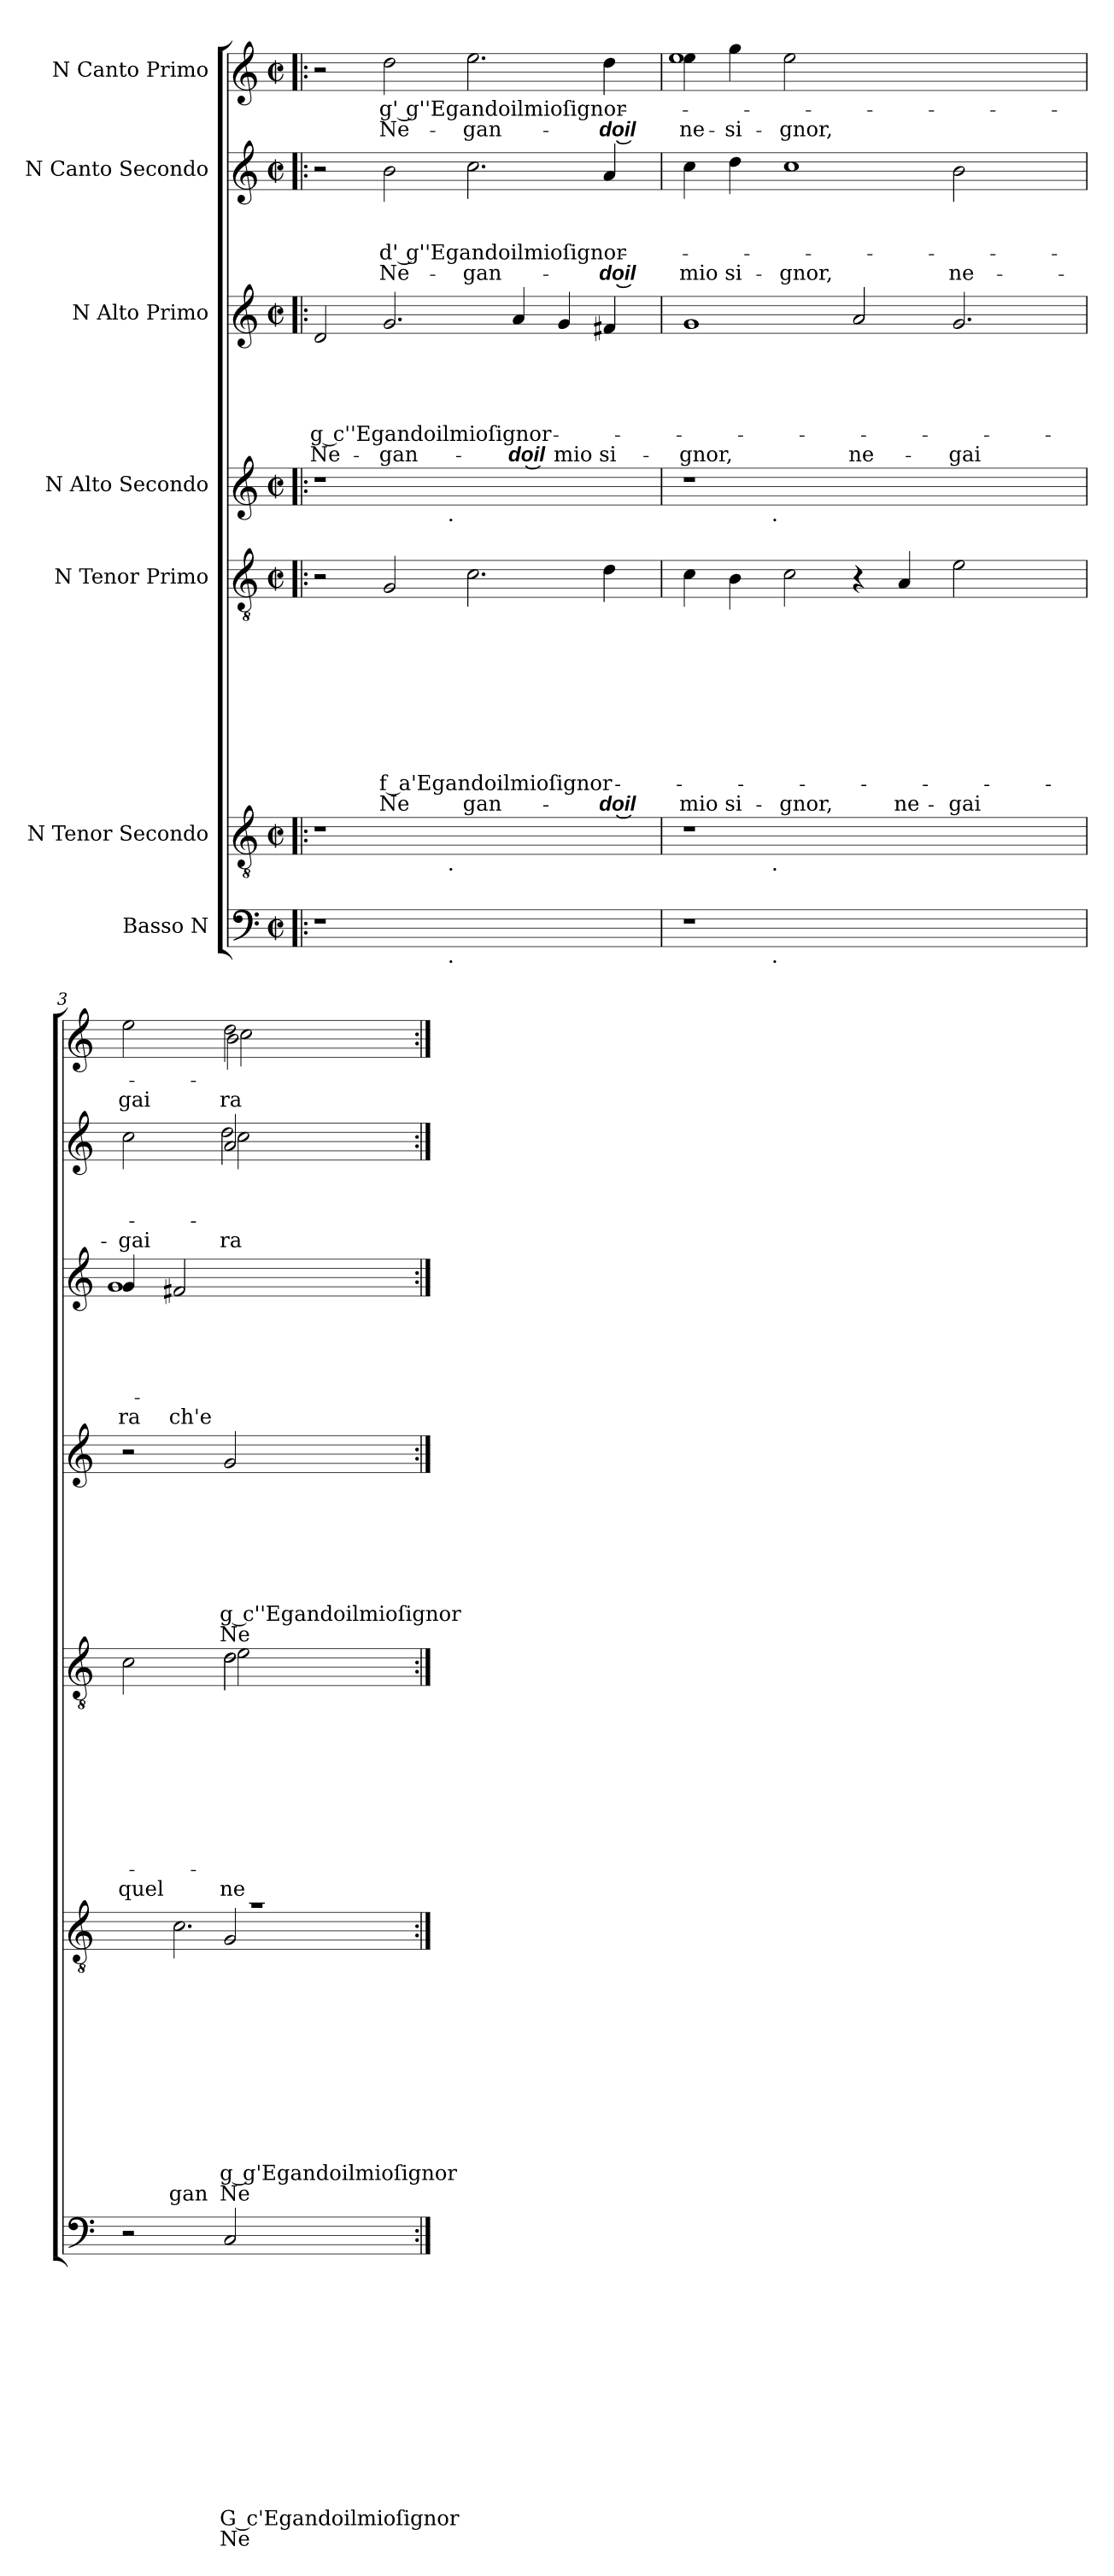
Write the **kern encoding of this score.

**kern	**text	**text	**text	**text	**text	**text	**text	**text	**text	**text	**text	**text	**text	**text	**kern	**text	**text	**text	**text	**text	**text	**text	**text	**text	**text	**text	**text	**kern	**text	**text	**text	**text	**text	**text	**text	**text	**text	**text	**kern	**text	**text	**text	**text	**text	**text	**text	**text	**kern	**text	**text	**text	**text	**text	**text	**kern	**text	**text	**text	**text	**kern	**text	**text
*part7	*part7	*part7	*part7	*part7	*part7	*part7	*part7	*part7	*part7	*part7	*part7	*part7	*part7	*part7	*part6	*part6	*part6	*part6	*part6	*part6	*part6	*part6	*part6	*part6	*part6	*part6	*part6	*part5	*part5	*part5	*part5	*part5	*part5	*part5	*part5	*part5	*part5	*part5	*part4	*part4	*part4	*part4	*part4	*part4	*part4	*part4	*part4	*part3	*part3	*part3	*part3	*part3	*part3	*part3	*part2	*part2	*part2	*part2	*part2	*part1	*part1	*part1
*staff7	*staff7	*staff7	*staff7	*staff7	*staff7	*staff7	*staff7	*staff7	*staff7	*staff7	*staff7	*staff7	*staff7	*staff7	*staff6	*staff6	*staff6	*staff6	*staff6	*staff6	*staff6	*staff6	*staff6	*staff6	*staff6	*staff6	*staff6	*staff5	*staff5	*staff5	*staff5	*staff5	*staff5	*staff5	*staff5	*staff5	*staff5	*staff5	*staff4	*staff4	*staff4	*staff4	*staff4	*staff4	*staff4	*staff4	*staff4	*staff3	*staff3	*staff3	*staff3	*staff3	*staff3	*staff3	*staff2	*staff2	*staff2	*staff2	*staff2	*staff1	*staff1	*staff1
*I"Basso N	*	*	*	*	*	*	*	*	*	*	*	*	*	*	*I"N Tenor Secondo	*	*	*	*	*	*	*	*	*	*	*	*	*I"N Tenor Primo	*	*	*	*	*	*	*	*	*	*	*I"N Alto Secondo	*	*	*	*	*	*	*	*	*I"N Alto Primo	*	*	*	*	*	*	*I"N Canto Secondo	*	*	*	*	*I"N Canto Primo	*	*
*clefF4	*	*	*	*	*	*	*	*	*	*	*	*	*	*	*clefGv2	*	*	*	*	*	*	*	*	*	*	*	*	*clefGv2	*	*	*	*	*	*	*	*	*	*	*clefG2	*	*	*	*	*	*	*	*	*clefG2	*	*	*	*	*	*	*clefG2	*	*	*	*	*clefG2	*	*
*k[]	*	*	*	*	*	*	*	*	*	*	*	*	*	*	*k[]	*	*	*	*	*	*	*	*	*	*	*	*	*k[]	*	*	*	*	*	*	*	*	*	*	*k[]	*	*	*	*	*	*	*	*	*k[]	*	*	*	*	*	*	*k[]	*	*	*	*	*k[]	*	*
*C:	*	*	*	*	*	*	*	*	*	*	*	*	*	*	*C:	*	*	*	*	*	*	*	*	*	*	*	*	*C:	*	*	*	*	*	*	*	*	*	*	*C:	*	*	*	*	*	*	*	*	*C:	*	*	*	*	*	*	*C:	*	*	*	*	*C:	*	*
*M2/2	*	*	*	*	*	*	*	*	*	*	*	*	*	*	*M2/2	*	*	*	*	*	*	*	*	*	*	*	*	*M2/2	*	*	*	*	*	*	*	*	*	*	*M2/2	*	*	*	*	*	*	*	*	*M2/2	*	*	*	*	*	*	*M2/2	*	*	*	*	*M2/2	*	*
*met(c|)	*	*	*	*	*	*	*	*	*	*	*	*	*	*	*met(c|)	*	*	*	*	*	*	*	*	*	*	*	*	*met(c|)	*	*	*	*	*	*	*	*	*	*	*met(c|)	*	*	*	*	*	*	*	*	*met(c|)	*	*	*	*	*	*	*met(c|)	*	*	*	*	*met(c|)	*	*
=1!|:	=1!|:	=1!|:	=1!|:	=1!|:	=1!|:	=1!|:	=1!|:	=1!|:	=1!|:	=1!|:	=1!|:	=1!|:	=1!|:	=1!|:	=1!|:	=1!|:	=1!|:	=1!|:	=1!|:	=1!|:	=1!|:	=1!|:	=1!|:	=1!|:	=1!|:	=1!|:	=1!|:	=1!|:	=1!|:	=1!|:	=1!|:	=1!|:	=1!|:	=1!|:	=1!|:	=1!|:	=1!|:	=1!|:	=1!|:	=1!|:	=1!|:	=1!|:	=1!|:	=1!|:	=1!|:	=1!|:	=1!|:	=1!|:	=1!|:	=1!|:	=1!|:	=1!|:	=1!|:	=1!|:	=1!|:	=1!|:	=1!|:	=1!|:	=1!|:	=1!|:	=1!|:	=1!|:
!	!	!	!	!	!	!	!	!	!	!	!	!	!	!	!	!	!	!	!	!	!	!	!	!	!	!	!	!	!	!	!	!	!	!	!	!	!	!	!	!	!	!	!	!	!	!	!	!	!	!	!	!	!LO:LY:b:rj	!LO:LY:b:rj	!	!	!	!	!	!	!	!
*^	*	*	*	*	*	*	*	*	*	*	*	*	*	*	*^	*	*	*	*	*	*	*	*	*	*	*	*	*	*	*	*	*	*	*	*	*	*	*	*^	*	*	*	*	*	*	*	*	*	*	*	*	*	*	*	*	*	*	*	*	*	*	*
1r	2...ryy	.	.	.	.	.	.	.	.	.	.	.	.	.	.	1r	2...ryy	.	.	.	.	.	.	.	.	.	.	.	.	2r	.	.	.	.	.	.	.	.	.	.	1r	2...ryy	.	.	.	.	.	.	.	.	2d/	.	.	.	.	g c''Egandoilmioſignor-	Ne-	2r	.	.	.	.	2r	.	.
!	!	!	!	!	!	!	!	!	!	!	!	!	!	!	!	!	!	!	!	!	!	!	!	!	!	!	!	!	!	!	!	!	!	!	!	!	!	!	!LO:LY:b:rj	!LO:LY:b:rj	!	!	!	!	!	!	!	!	!	!	!	!	!	!	!	!	!LO:LY:b	!	!	!	!LO:LY:b:rj	!LO:LY:b:rj	!	!LO:LY:b:rj	!LO:LY:b:rj
.	.	.	.	.	.	.	.	.	.	.	.	.	.	.	.	.	.	.	.	.	.	.	.	.	.	.	.	.	.	2G/	.	.	.	.	.	.	.	.	f a'Egandoilmioſignor-	Ne	.	.	.	.	.	.	.	.	.	.	2.g/	.	.	.	.	.	-gan-	2b\	.	.	d' g''Egandoilmioſignor-	Ne-	2dd\	g' g''Egandoilmioſignor-	Ne-
!	!	!	!	!	!	!	!	!	!	!	!	!	!	!	!	!	!	!	!	!	!	!	!	!	!	!	!	!	!	!	!	!	!	!	!	!	!	!	!	!	!	!LO:TX:b:t=.	!	!	!	!	!	!	!	!	!	!	!	!	!	!	!	!	!	!	!	!	!	!	!
!	!	!	!	!	!	!	!	!	!	!	!	!	!	!	!	!	!LO:TX:b:t=.	!	!	!	!	!	!	!	!	!	!	!	!	!	!	!	!	!	!	!	!	!	!	!	!	!	!	!	!	!	!	!	!	!	!	!	!	!	!	!	!	!	!	!	!	!	!	!	!
!	!LO:TX:b:t=.	!	!	!	!	!	!	!	!	!	!	!	!	!	!	!	!	!	!	!	!	!	!	!	!	!	!	!	!	!	!	!	!	!	!	!	!	!	!	!	!	!	!	!	!	!	!	!	!	!	!	!	!	!	!	!	!	!	!	!	!	!	!	!	!
.	1ryy	.	.	.	.	.	.	.	.	.	.	.	.	.	.	.	1ryy	.	.	.	.	.	.	.	.	.	.	.	.	.	.	.	.	.	.	.	.	.	.	.	.	1ryy	.	.	.	.	.	.	.	.	.	.	.	.	.	.	.	.	.	.	.	.	.	.	.
!	!	!	!	!	!	!	!	!	!	!	!	!	!	!	!	!	!	!	!	!	!	!	!	!	!	!	!	!	!	!	!	!	!	!	!	!	!	!	!	!LO:LY:b	!	!	!	!	!	!	!	!	!	!	!	!	!	!	!	!	!	!	!	!	!	!LO:LY:b	!	!	!LO:LY:b
1ryy	.	.	.	.	.	.	.	.	.	.	.	.	.	.	.	1ryy	.	.	.	.	.	.	.	.	.	.	.	.	.	2.c\	.	.	.	.	.	.	.	.	.	gan-	1ryy	.	.	.	.	.	.	.	.	.	.	.	.	.	.	.	.	2.cc\	.	.	.	-gan-	2.ee\	.	-gan-
!	!	!	!	!	!	!	!	!	!	!	!	!	!	!	!	!	!	!	!	!	!	!	!	!	!	!	!	!	!	!	!	!	!	!	!	!	!	!	!	!	!	!	!	!	!	!	!	!	!	!	!	!	!	!	!	!	!LO:LY:b	!	!	!	!	!	!	!	!
.	.	.	.	.	.	.	.	.	.	.	.	.	.	.	.	.	.	.	.	.	.	.	.	.	.	.	.	.	.	.	.	.	.	.	.	.	.	.	.	.	.	.	.	.	.	.	.	.	.	.	4a/	.	.	.	.	.	-do͜il	.	.	.	.	.	.	.	.
!	!	!	!	!	!	!	!	!	!	!	!	!	!	!	!	!	!	!	!	!	!	!	!	!	!	!	!	!	!	!	!	!	!	!	!	!	!	!	!	!	!	!	!	!	!	!	!	!	!	!	!	!	!	!	!	!	!LO:LY:b	!	!	!	!	!	!	!	!
.	.	.	.	.	.	.	.	.	.	.	.	.	.	.	.	.	.	.	.	.	.	.	.	.	.	.	.	.	.	.	.	.	.	.	.	.	.	.	.	.	.	.	.	.	.	.	.	.	.	.	4g/	.	.	.	.	.	mio	.	.	.	.	.	.	.	.
!	!	!	!	!	!	!	!	!	!	!	!	!	!	!	!	!	!	!	!	!	!	!	!	!	!	!	!	!	!	!	!	!	!	!	!	!	!	!	!	!LO:LY:b	!	!	!	!	!	!	!	!	!	!	!	!	!	!	!	!	!LO:LY:b	!	!	!	!	!LO:LY:b	!	!	!LO:LY:b
.	.	.	.	.	.	.	.	.	.	.	.	.	.	.	.	.	.	.	.	.	.	.	.	.	.	.	.	.	.	4d\	.	.	.	.	.	.	.	.	.	-do͜il	.	.	.	.	.	.	.	.	.	.	4f#X/	.	.	.	.	.	si-	4a/	.	.	.	-do͜il	4dd\	.	-do͜il
.	16ryy	.	.	.	.	.	.	.	.	.	.	.	.	.	.	.	16ryy	.	.	.	.	.	.	.	.	.	.	.	.	.	.	.	.	.	.	.	.	.	.	.	.	16ryy	.	.	.	.	.	.	.	.	.	.	.	.	.	.	.	.	.	.	.	.	.	.	.
=2	=2	=2	=2	=2	=2	=2	=2	=2	=2	=2	=2	=2	=2	=2	=2	=2	=2	=2	=2	=2	=2	=2	=2	=2	=2	=2	=2	=2	=2	=2	=2	=2	=2	=2	=2	=2	=2	=2	=2	=2	=2	=2	=2	=2	=2	=2	=2	=2	=2	=2	=2	=2	=2	=2	=2	=2	=2	=2	=2	=2	=2	=2	=2	=2	=2
!	!	!	!	!	!	!	!	!	!	!	!	!	!	!	!	!	!	!	!	!	!	!	!	!	!	!	!	!	!	!	!	!	!	!	!	!	!	!	!	!LO:LY:b	!	!	!	!	!	!	!	!	!	!	!	!	!	!	!	!	!LO:LY:b	!	!	!	!	!LO:LY:b	!	!	!LO:LY:b
*	*	*	*	*	*	*	*	*	*	*	*	*	*	*	*	*	*	*	*	*	*	*	*	*	*	*	*	*	*	*	*	*	*	*	*	*	*	*	*	*	*	*	*	*	*	*	*	*	*	*	*	*	*	*	*	*	*	*	*	*	*	*	*^	*	*
!	!	!	!	!	!	!	!	!	!	!	!	!	!	!	!	!	!	!	!	!	!	!	!	!	!	!	!	!	!	!	!	!	!	!	!	!	!	!	!	!	!	!	!	!	!	!	!	!	!	!	!	!	!	!	!	!	!	!	!	!	!	!	!	!	!	!LO:LY:b
1r	4...ryy	.	.	.	.	.	.	.	.	.	.	.	.	.	.	1r	4...ryy	.	.	.	.	.	.	.	.	.	.	.	.	4c\	.	.	.	.	.	.	.	.	.	mio	1r	4...ryy	.	.	.	.	.	.	.	.	1g	.	.	.	.	.	-gnor,	4cc\	.	.	.	mio	4ee\	1ee	.	ne-
!	!	!	!	!	!	!	!	!	!	!	!	!	!	!	!	!	!	!	!	!	!	!	!	!	!	!	!	!	!	!	!	!	!	!	!	!	!	!	!	!LO:LY:b	!	!	!	!	!	!	!	!	!	!	!	!	!	!	!	!	!	!	!	!	!	!LO:LY:b	!	!	!	!LO:LY:b
.	.	.	.	.	.	.	.	.	.	.	.	.	.	.	.	.	.	.	.	.	.	.	.	.	.	.	.	.	.	4B\	.	.	.	.	.	.	.	.	.	si-	.	.	.	.	.	.	.	.	.	.	.	.	.	.	.	.	.	4dd\	.	.	.	si-	4gg\	.	.	si-
!	!	!	!	!	!	!	!	!	!	!	!	!	!	!	!	!	!	!	!	!	!	!	!	!	!	!	!	!	!	!	!	!	!	!	!	!	!	!	!	!	!	!LO:TX:b:t=.	!	!	!	!	!	!	!	!	!	!	!	!	!	!	!	!	!	!	!	!	!	!	!	!
!	!	!	!	!	!	!	!	!	!	!	!	!	!	!	!	!	!LO:TX:b:t=.	!	!	!	!	!	!	!	!	!	!	!	!	!	!	!	!	!	!	!	!	!	!	!	!	!	!	!	!	!	!	!	!	!	!	!	!	!	!	!	!	!	!	!	!	!	!	!	!	!
!	!LO:TX:b:t=.	!	!	!	!	!	!	!	!	!	!	!	!	!	!	!	!	!	!	!	!	!	!	!	!	!	!	!	!	!	!	!	!	!	!	!	!	!	!	!	!	!	!	!	!	!	!	!	!	!	!	!	!	!	!	!	!	!	!	!	!	!	!	!	!	!
.	1ryy	.	.	.	.	.	.	.	.	.	.	.	.	.	.	.	1ryy	.	.	.	.	.	.	.	.	.	.	.	.	.	.	.	.	.	.	.	.	.	.	.	.	1ryy	.	.	.	.	.	.	.	.	.	.	.	.	.	.	.	.	.	.	.	.	.	.	.	.
!	!	!	!	!	!	!	!	!	!	!	!	!	!	!	!	!	!	!	!	!	!	!	!	!	!	!	!	!	!	!	!	!	!	!	!	!	!	!	!	!LO:LY:b	!	!	!	!	!	!	!	!	!	!	!	!	!	!	!	!	!	!	!	!	!	!LO:LY:b	!	!	!	!LO:LY:b
.	.	.	.	.	.	.	.	.	.	.	.	.	.	.	.	.	.	.	.	.	.	.	.	.	.	.	.	.	.	2c\	.	.	.	.	.	.	.	.	.	-gnor,	.	.	.	.	.	.	.	.	.	.	.	.	.	.	.	.	.	1cc	.	.	.	-gnor,	2ee\	.	.	-gnor,
!	!	!	!	!	!	!	!	!	!	!	!	!	!	!	!	!	!	!	!	!	!	!	!	!	!	!	!	!	!	!	!	!	!	!	!	!	!	!	!	!	!	!	!	!	!	!	!	!	!	!	!	!	!	!	!	!	!LO:LY:b	!	!	!	!	!	!	!	!	!
1ryy	.	.	.	.	.	.	.	.	.	.	.	.	.	.	.	1ryy	.	.	.	.	.	.	.	.	.	.	.	.	.	4r	.	.	.	.	.	.	.	.	.	.	1ryy	.	.	.	.	.	.	.	.	.	2a/	.	.	.	.	.	ne-	.	.	.	.	.	1ryy	1ryy	.	.
!	!	!	!	!	!	!	!	!	!	!	!	!	!	!	!	!	!	!	!	!	!	!	!	!	!	!	!	!	!	!	!	!	!	!	!	!	!	!	!	!LO:LY:b	!	!	!	!	!	!	!	!	!	!	!	!	!	!	!	!	!	!	!	!	!	!	!	!	!	!
.	.	.	.	.	.	.	.	.	.	.	.	.	.	.	.	.	.	.	.	.	.	.	.	.	.	.	.	.	.	4A/	.	.	.	.	.	.	.	.	.	ne-	.	.	.	.	.	.	.	.	.	.	.	.	.	.	.	.	.	.	.	.	.	.	.	.	.	.
.	2ryy	.	.	.	.	.	.	.	.	.	.	.	.	.	.	.	2ryy	.	.	.	.	.	.	.	.	.	.	.	.	.	.	.	.	.	.	.	.	.	.	.	.	2ryy	.	.	.	.	.	.	.	.	.	.	.	.	.	.	.	.	.	.	.	.	.	.	.	.
!	!	!	!	!	!	!	!	!	!	!	!	!	!	!	!	!	!	!	!	!	!	!	!	!	!	!	!	!	!	!	!	!	!	!	!	!	!	!	!	!LO:LY:b:rj	!	!	!	!	!	!	!	!	!	!	!	!	!	!	!	!	!LO:LY:b	!	!	!	!	!LO:LY:b	!	!	!	!
.	.	.	.	.	.	.	.	.	.	.	.	.	.	.	.	.	.	.	.	.	.	.	.	.	.	.	.	.	.	2e\	.	.	.	.	.	.	.	.	.	-gai	.	.	.	.	.	.	.	.	.	.	2.g/	.	.	.	.	.	-gai	2b\	.	.	.	ne-	.	.	.	.
.	4ryy	.	.	.	.	.	.	.	.	.	.	.	.	.	.	.	4ryy	.	.	.	.	.	.	.	.	.	.	.	.	.	.	.	.	.	.	.	.	.	.	.	.	4ryy	.	.	.	.	.	.	.	.	.	.	.	.	.	.	.	.	.	.	.	.	.	.	.	.
4ryy	.	.	.	.	.	.	.	.	.	.	.	.	.	.	.	4ryy	.	.	.	.	.	.	.	.	.	.	.	.	.	4ryy	.	.	.	.	.	.	.	.	.	.	4ryy	.	.	.	.	.	.	.	.	.	.	.	.	.	.	.	.	4ryy	.	.	.	.	4ryy	4ryy	.	.
.	32ryy	.	.	.	.	.	.	.	.	.	.	.	.	.	.	.	32ryy	.	.	.	.	.	.	.	.	.	.	.	.	.	.	.	.	.	.	.	.	.	.	.	.	32ryy	.	.	.	.	.	.	.	.	.	.	.	.	.	.	.	.	.	.	.	.	.	.	.	.
=3	=3	=3	=3	=3	=3	=3	=3	=3	=3	=3	=3	=3	=3	=3	=3	=3	=3	=3	=3	=3	=3	=3	=3	=3	=3	=3	=3	=3	=3	=3	=3	=3	=3	=3	=3	=3	=3	=3	=3	=3	=3	=3	=3	=3	=3	=3	=3	=3	=3	=3	=3	=3	=3	=3	=3	=3	=3	=3	=3	=3	=3	=3	=3	=3	=3	=3
*	*	*	*	*	*	*	*	*	*	*	*	*	*	*	*	*	*^	*	*	*	*	*	*	*	*	*	*	*	*	*	*	*	*	*	*	*	*	*	*	*	*	*	*	*	*	*	*	*	*	*	*	*	*	*	*	*	*	*	*	*	*	*	*	*	*	*
!	!	!	!	!	!	!	!	!	!	!	!	!	!	!	!	!	!	!	!	!	!	!	!	!	!	!	!	!	!	!	!	!	!	!	!	!	!	!	!	!	!LO:LY:b	!	!	!	!	!	!	!	!	!	!	!	!	!	!	!	!	!LO:LY:b	!	!	!	!	!	!	!	!	!
*	*	*	*	*	*	*	*	*	*	*	*	*	*	*	*	*	*	*	*	*	*	*	*	*	*	*	*	*	*	*	*^	*	*	*	*	*	*	*	*	*	*	*	*	*	*	*	*	*	*	*	*	*^	*	*	*	*	*	*	*	*	*	*	*	*	*	*	*
*	*	*	*	*	*	*	*	*	*	*	*	*	*	*	*	*	*	*	*	*	*	*	*	*	*	*	*	*	*	*	*	*^	*	*	*	*	*	*	*	*	*	*	*	*	*	*	*	*	*	*	*	*	*	*	*	*	*	*	*	*	*	*	*	*	*	*	*	*	*
!	!	!	!	!	!	!	!	!	!	!	!	!	!	!	!	!	!	!	!	!	!	!	!	!	!	!	!	!	!	!	!	!	!	!	!	!	!	!	!	!	!	!	!	!	!	!	!	!	!	!	!	!	!	!	!	!	!	!	!	!	!LO:LY:b	!	!	!	!	!LO:LY:b	!	!	!	!LO:LY:b
*	*	*	*	*	*	*	*	*	*	*	*	*	*	*	*	*	*	*	*	*	*	*	*	*	*	*	*	*	*	*	*	*	*	*	*	*	*	*	*	*	*	*	*	*	*	*	*	*	*	*	*	*	*	*	*	*	*	*	*	*	*	*^	*	*	*	*	*	*^	*	*
*v	*v	*	*	*	*	*	*	*	*	*	*	*	*	*	*	*	*	*	*	*	*	*	*	*	*	*	*	*	*	*	*	*	*	*	*	*	*	*	*	*	*	*	*	*v	*v	*	*	*	*	*	*	*	*	*	*	*	*	*	*	*	*	*	*^	*	*	*	*	*	*	*	*	*
2r	.	.	.	.	.	.	.	.	.	.	.	.	.	.	1ra	2ryy	4ryy	.	.	.	.	.	.	.	.	.	.	.	.	2c\	2ryy	2ryy	.	.	.	.	.	.	.	.	.	quel	2r	.	.	.	.	.	.	.	.	4g/	1g	.	.	.	.	.	-ra	2cc\	2ryy	2ryy	.	.	.	-gai	2ee\	2ryy	2ryy	.	-gai
!	!	!	!	!	!	!	!	!	!	!	!	!	!	!	!	!	!	!	!	!	!	!	!	!	!	!	!	!	!LO:LY:b	!	!	!	!	!	!	!	!	!	!	!	!	!	!	!	!	!	!	!	!	!	!	!	!	!	!	!	!	!	!LO:LY:b	!	!	!	!	!	!	!	!	!	!	!	!
.	.	.	.	.	.	.	.	.	.	.	.	.	.	.	.	.	2.c\	.	.	.	.	.	.	.	.	.	.	.	-gan-	.	.	.	.	.	.	.	.	.	.	.	.	.	.	.	.	.	.	.	.	.	.	2f#X/	.	.	.	.	.	.	ch'e-	.	.	.	.	.	.	.	.	.	.	.	.
!	!	!	!	!	!	!	!	!	!	!	!	!	!LO:LY:b:rj	!LO:LY:b:rj	!	!	!	!	!	!	!	!	!	!	!	!	!	!LO:LY:b:rj	!LO:LY:b:rj	!	!	!	!	!	!	!	!	!	!	!	!	!LO:LY:b	!	!	!	!	!	!	!	!	!	!	!	!	!	!	!	!	!	!	!	!	!	!	!	!	!	!	!	!	!
!	!	!	!	!	!	!	!	!	!	!	!	!	!	!	!	!	!	!	!	!	!	!	!	!	!	!	!	!	!	!	!	!	!	!	!	!	!	!	!	!	!	!LO:LY:b	!	!	!	!	!	!	!	!	!	!	!	!	!	!	!	!	!	!	!	!	!	!	!	!	!	!	!	!	!
!	!	!	!	!	!	!	!	!	!	!	!	!	!	!	!	!	!	!	!	!	!	!	!	!	!	!	!	!	!	!	!	!	!	!	!	!	!	!	!	!	!	!LO:LY:b	!	!	!	!	!	!	!	!LO:LY:b:rj	!LO:LY:b:rj	!	!	!	!	!	!	!	!	!	!	!	!	!	!	!LO:LY:b	!	!	!	!	!
!	!	!	!	!	!	!	!	!	!	!	!	!	!	!	!	!	!	!	!	!	!	!	!	!	!	!	!	!	!	!	!	!	!	!	!	!	!	!	!	!	!	!	!	!	!	!	!	!	!	!	!	!	!	!	!	!	!	!	!	!	!	!	!	!	!	!LO:LY:b	!	!	!	!	!
!	!	!	!	!	!	!	!	!	!	!	!	!	!	!	!	!	!	!	!	!	!	!	!	!	!	!	!	!	!	!	!	!	!	!	!	!	!	!	!	!	!	!	!	!	!	!	!	!	!	!	!	!	!	!	!	!	!	!	!	!	!	!	!	!	!	!LO:LY:b	!	!	!	!	!LO:LY:b
!	!	!	!	!	!	!	!	!	!	!	!	!	!	!	!	!	!	!	!	!	!	!	!	!	!	!	!	!	!	!	!	!	!	!	!	!	!	!	!	!	!	!	!	!	!	!	!	!	!	!	!	!	!	!	!	!	!	!	!	!	!	!	!	!	!	!	!	!	!	!	!LO:LY:b
!	!	!	!	!	!	!	!	!	!	!	!	!	!	!	!	!	!	!	!	!	!	!	!	!	!	!	!	!	!	!	!	!	!	!	!	!	!	!	!	!	!	!	!	!	!	!	!	!	!	!	!	!	!	!	!	!	!	!	!	!	!	!	!	!	!	!	!	!	!	!	!LO:LY:b
2C/	.	.	.	.	.	.	.	.	.	.	.	.	G c'Egandoilmioſignor-	Ne-	.	2G/	.	.	.	.	.	.	.	.	.	.	.	g g'Egandoilmioſignor-	Ne-	2d\	2d\	2e\	.	.	.	.	.	.	.	.	.	ne-	2g/	.	.	.	.	.	.	g c''Egandoilmioſignor-	Ne-	.	.	.	.	.	.	.	.	2a/	2dd\	2cc\	.	.	.	-ra	2dd\	2b\	2cc\	.	-ra
.	.	.	.	.	.	.	.	.	.	.	.	.	.	.	.	.	.	.	.	.	.	.	.	.	.	.	.	.	.	.	.	.	.	.	.	.	.	.	.	.	.	.	.	.	.	.	.	.	.	.	.	4ryy	.	.	.	.	.	.	.	.	.	.	.	.	.	.	.	.	.	.	.
*	*	*	*	*	*	*	*	*	*	*	*	*	*	*	*v	*v	*v	*	*	*	*	*	*	*	*	*	*	*	*	*	*	*	*	*	*	*	*	*	*	*	*	*	*	*	*	*	*	*	*	*	*	*v	*v	*	*	*	*	*	*	*v	*v	*v	*	*	*	*	*v	*v	*v	*	*
*	*	*	*	*	*	*	*	*	*	*	*	*	*	*	*	*	*	*	*	*	*	*	*	*	*	*	*	*v	*v	*v	*	*	*	*	*	*	*	*	*	*	*	*	*	*	*	*	*	*	*	*	*	*	*	*	*	*	*	*	*	*	*	*	*	*
=:|!	=:|!	=:|!	=:|!	=:|!	=:|!	=:|!	=:|!	=:|!	=:|!	=:|!	=:|!	=:|!	=:|!	=:|!	=:|!	=:|!	=:|!	=:|!	=:|!	=:|!	=:|!	=:|!	=:|!	=:|!	=:|!	=:|!	=:|!	=:|!	=:|!	=:|!	=:|!	=:|!	=:|!	=:|!	=:|!	=:|!	=:|!	=:|!	=:|!	=:|!	=:|!	=:|!	=:|!	=:|!	=:|!	=:|!	=:|!	=:|!	=:|!	=:|!	=:|!	=:|!	=:|!	=:|!	=:|!	=:|!	=:|!	=:|!	=:|!	=:|!	=:|!	=:|!
*-	*-	*-	*-	*-	*-	*-	*-	*-	*-	*-	*-	*-	*-	*-	*-	*-	*-	*-	*-	*-	*-	*-	*-	*-	*-	*-	*-	*-	*-	*-	*-	*-	*-	*-	*-	*-	*-	*-	*-	*-	*-	*-	*-	*-	*-	*-	*-	*-	*-	*-	*-	*-	*-	*-	*-	*-	*-	*-	*-	*-	*-	*-
